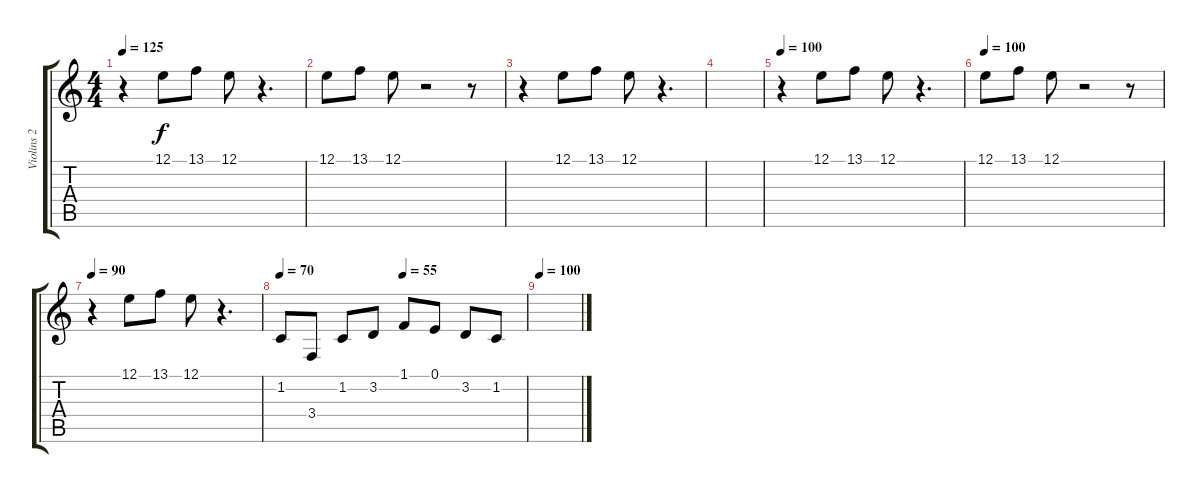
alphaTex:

\track ("Violins 2" "Violins 2") {instrument violin}
\staff {score tabs}
\tuning (E4 B3 G3 D3 A2 E2) {hide}
\ts (4 4)
\tempo 125
\clef g2
\ks c
r.4{dy f} 12.1.8 13.1.8 12.1.8 r.4{d} |
12.1.8 13.1.8 12.1.8 r.2 r.8 |
r.4 12.1.8 13.1.8 12.1.8 r.4{d} |
|
\tempo 115
\tempo 100
r.4 12.1.8 13.1.8 12.1.8 r.4{d} |
\tempo 115
\tempo 100
12.1.8 13.1.8 12.1.8 r.2 r.8 |
\tempo 100
\tempo 90
r.4 12.1.8 13.1.8 12.1.8 r.4{d} |
\tempo 80
\tempo 75
\tempo 70
\tempo (55 0.5)
1.2.8 3.4.8 1.2.8 3.2.8 1.1.8 0.1.8 3.2.8 1.2.8 |
\tempo 100
